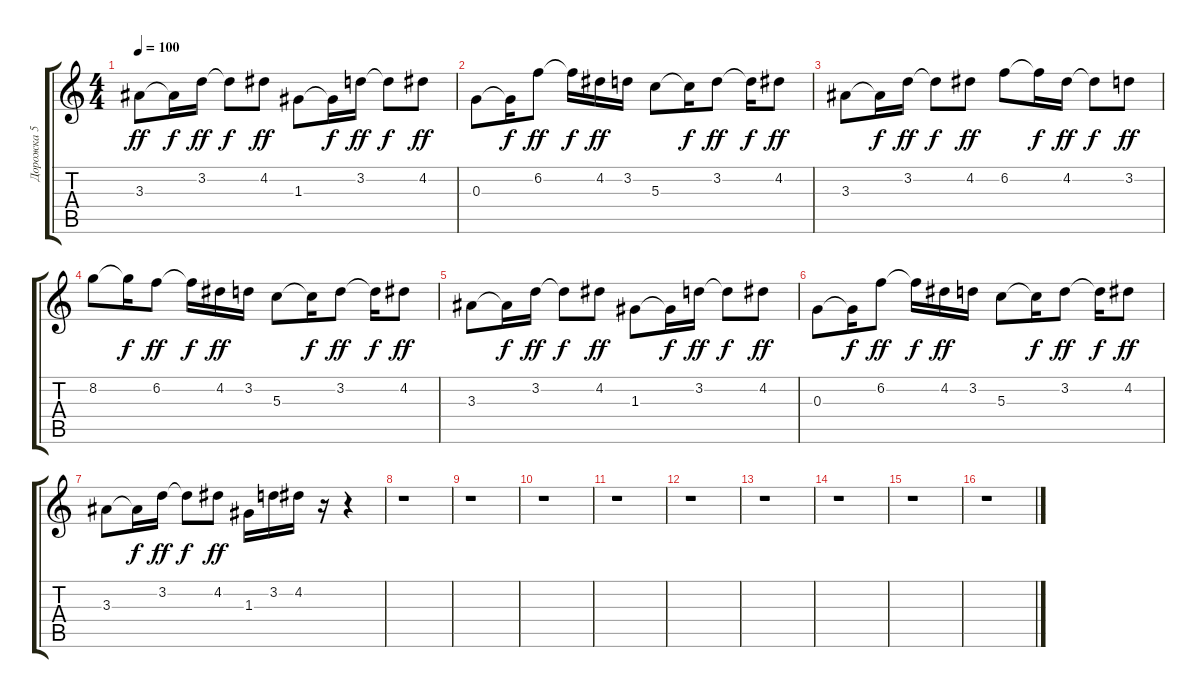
\track ("Дорожка 5" "Дорожка 5") {instrument contrabass}
\staff {score tabs}
\tuning (E4 B3 G3 D3 A2 D2) {hide}
\ts (4 4)
\tempo 100
\clef g2
\ks c
3.3.8{dy ff} 3.3{t}.16{dy f} 3.2.16{dy ff} 3.2{t}.8{dy f} 4.2.8{dy ff} 1.3.8 1.3{t}.16{dy f} 3.2.16{dy ff} 3.2{t}.8{dy f} 4.2.8{dy ff} |
0.3.8 0.3{t}.16{dy f} 6.2.8{dy ff} 6.2{t}.16{dy f} 4.2.16{dy ff} 3.2.16 5.3.8 5.3{t}.16{dy f} 3.2.8{dy ff} 3.2{t}.16{dy f} 4.2.8{dy ff} |
3.3.8 3.3{t}.16{dy f} 3.2.16{dy ff} 3.2{t}.8{dy f} 4.2.8{dy ff} 6.2.8 6.2{t}.16{dy f} 4.2.16{dy ff} 4.2{t}.8{dy f} 3.2.8{dy ff} |
8.2.8 8.2{t}.16{dy f} 6.2.8{dy ff} 6.2{t}.16{dy f} 4.2.16{dy ff} 3.2.16 5.3.8 5.3{t}.16{dy f} 3.2.8{dy ff} 3.2{t}.16{dy f} 4.2.8{dy ff} |
3.3.8 3.3{t}.16{dy f} 3.2.16{dy ff} 3.2{t}.8{dy f} 4.2.8{dy ff} 1.3.8 1.3{t}.16{dy f} 3.2.16{dy ff} 3.2{t}.8{dy f} 4.2.8{dy ff} |
0.3.8 0.3{t}.16{dy f} 6.2.8{dy ff} 6.2{t}.16{dy f} 4.2.16{dy ff} 3.2.16 5.3.8 5.3{t}.16{dy f} 3.2.8{dy ff} 3.2{t}.16{dy f} 4.2.8{dy ff} |
3.3.8 3.3{t}.16{dy f} 3.2.16{dy ff} 3.2{t}.8{dy f} 4.2.8{dy ff} 1.3.16 3.2.16 4.2.16 r.16 r.4 |
r.1 |
r.1 |
r.1 |
r.1 |
r.1 |
r.1 |
r.1 |
r.1 |
r.1
